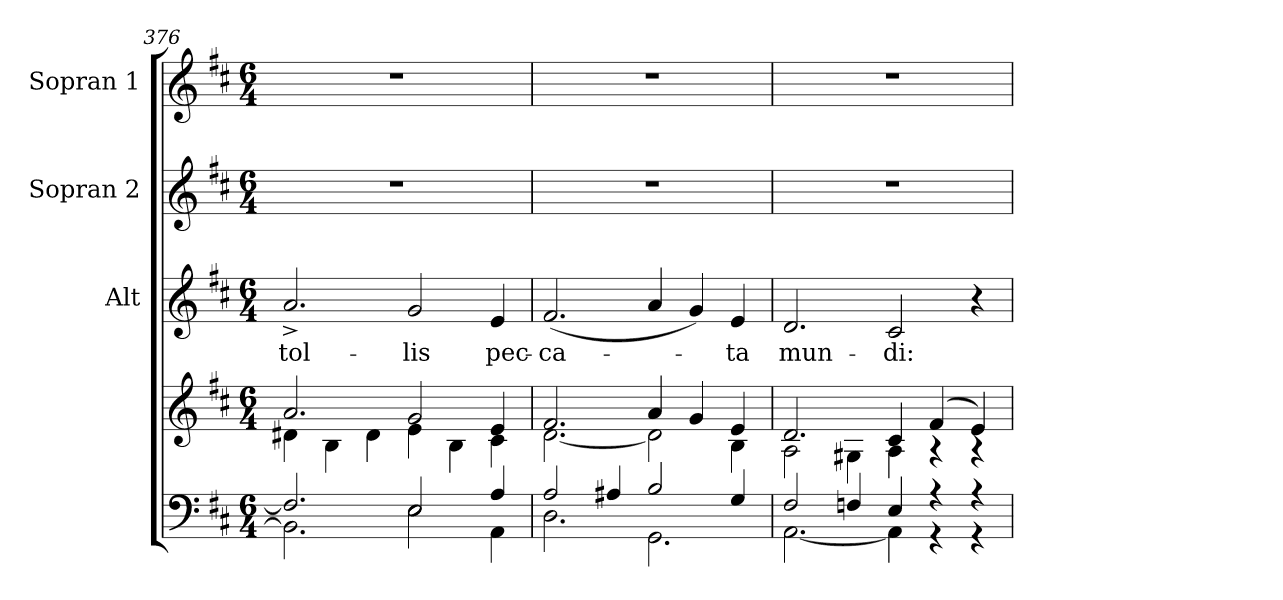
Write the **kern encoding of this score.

**kern	**kern	**kern	**text	**kern	**kern
*part4	*part4	*part3	*part3	*part2	*part1
*staff5	*staff4	*staff3	*staff3	*staff2	*staff1
*	*	*I"Alt	*	*I"Sopran 2	*I"Sopran 1
*	*	*I'A.	*	*I'S. 2	*I'S. 1
*clefF4	*clefG2	*clefG2	*	*clefG2	*clefG2
*k[f#c#]	*k[f#c#]	*k[f#c#]	*	*k[f#c#]	*k[f#c#]
*D:	*D:	*D:	*	*D:	*D:
*M6/4	*M6/4	*M6/4	*	*M6/4	*M6/4
=376	=376	=376	=376	=376	=376
*^	*^	*	*	*	*
!	!	!	!	!	!LO:LY:b	!	!
2.F#/]	2.BB\]	2.a/	4d#X\	2.a^>/	tol-	1.r	1.r
.	.	.	4B\	.	.	.	.
.	.	.	4d#\	.	.	.	.
!	!	!	!	!	!LO:LY:b	!	!
2E/	2E\	2g/	4e\	2g/	-lis	.	.
.	.	.	4B\	.	.	.	.
!	!	!	!	!	!LO:LY:b	!	!
4A/	4AA\	4e/	4c#\	4e/	pec-	.	.
=377	=377	=377	=377	=377	=377	=377	=377
!	!	!	!	!	!LO:LY:b	!	!
2A/	2.D\	2.f#/	[<2.d\	(<2.f#/	-ca-	1.r	1.r
4A#X/	.	.	.	.	.	.	.
2B/	2.GG\	4a/	2d\]	4a/	.	.	.
.	.	4g/	.	4g/)	.	.	.
!	!	!	!	!	!LO:LY:b	!	!
4G/	.	4e/	4B\	4e/	-ta	.	.
!!LO:LB:g=z
=378	=378	=378	=378	=378	=378	=378	=378
!	!	!	!	!	!LO:LY:b	!	!
2F#/	[<2.AA\	2.d/	2A\	2.d/	mun-	1.r	1.r
4Fn/	.	.	4G#X\	.	.	.	.
!	!	!	!	!	!LO:LY:b	!	!
4E/	4AA\]	4c#/	4A\	2c#/	-di:	.	.
4r	4r	(4f#/	4rA	.	.	.	.
4r	4r	4e/)	4rG	4r	.	.	.
*v	*v	*	*	*	*	*	*
*	*v	*v	*	*	*	*
=	=	=	=	=	=
*-	*-	*-	*-	*-	*-
